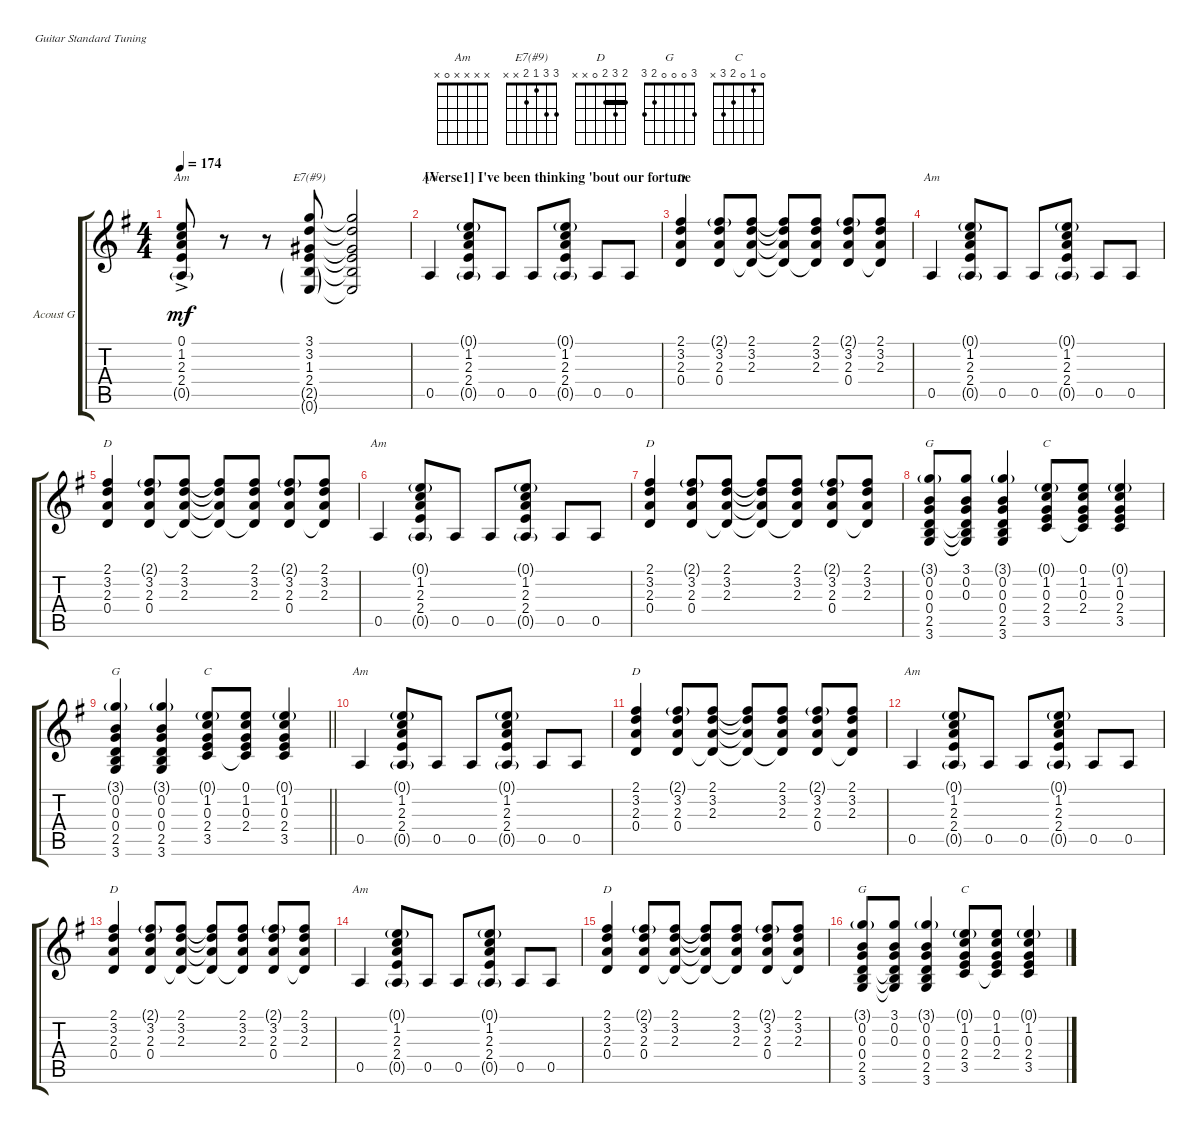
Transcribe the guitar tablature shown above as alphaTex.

\bracketExtendMode groupsimilarinstruments
\firstSystemTrackNameOrientation horizontal
\otherSystemsTrackNameOrientation horizontal
\track ("Acoustic Guitar" "Acoust G") {instrument acousticguitarsteel}
\staff {score tabs}
\tuning (E4 B3 G3 D3 A2 E2)
\chord ("Am" 0 1 2 2 0 x)
\chord ("E7(#9)" 3 3 1 2 x x)
\chord ("Am" x x x x 0 x)
\chord ("D" 2 3 2 0 x x) {barre 2}
\chord ("G" 3 0 0 0 2 3)
\chord ("C" 0 1 0 2 3 x)
\ts (4 4)
\tempo 174
\clef g2
\ks eminor
(2.4 2.3{ac} 1.2 0.1 0.5{g}).8{ch "Am" dy mf} r.8 r.8 (2.4 1.3 3.2 3.1 0.6{g} 2.5{g}).8{ch "E7(#9)"} (2.4{t} 1.3{t} 3.2{t} 3.1{t} 0.6{t} 2.5{t}).2 |
\section ("" "[Verse1] I've been thinking 'bout our fortune")
0.5.4{ch "Am"} (2.4 2.3 1.2 0.5{g} 0.1{g}).8 0.5.8 0.5.8 (2.4 2.3 1.2 0.5{g} 0.1{g}).8 0.5.8 0.5.8 |
(2.3 3.2 2.1 0.4).4{ch "D"} (2.3 3.2 2.1{g} 0.4).8 (2.3 3.2 2.1 0.4{t}).8 (2.3{t} 3.2{t} 2.1{t} 0.4{t}).8 (2.3 3.2 2.1 0.4{t}).8 (2.3 3.2 2.1{g} 0.4).8 (2.3 3.2 2.1 0.4{t}).8 |
0.5.4{ch "Am"} (2.4 2.3 1.2 0.5{g} 0.1{g}).8 0.5.8 0.5.8 (2.4 2.3 1.2 0.5{g} 0.1{g}).8 0.5.8 0.5.8 |
(2.3 3.2 2.1 0.4).4{ch "D"} (2.3 3.2 2.1{g} 0.4).8 (2.3 3.2 2.1 0.4{t}).8 (2.3{t} 3.2{t} 2.1{t} 0.4{t}).8 (2.3 3.2 2.1 0.4{t}).8 (2.3 3.2 2.1{g} 0.4).8 (2.3 3.2 2.1 0.4{t}).8 |
0.5.4{ch "Am"} (2.4 2.3 1.2 0.5{g} 0.1{g}).8 0.5.8 0.5.8 (2.4 2.3 1.2 0.5{g} 0.1{g}).8 0.5.8 0.5.8 |
(2.3 3.2 2.1 0.4).4{ch "D"} (2.3 3.2 2.1{g} 0.4).8 (2.3 3.2 2.1 0.4{t}).8 (2.3{t} 3.2{t} 2.1{t} 0.4{t}).8 (2.3 3.2 2.1 0.4{t}).8 (2.3 3.2 2.1{g} 0.4).8 (2.3 3.2 2.1 0.4{t}).8 |
(3.6 2.5 0.4 0.3 0.2 3.1{g}).8{ch "G"} (3.6{t} 2.5{t} 0.3 0.2 3.1 0.4{t}).8 (3.6 2.5 0.4 0.3 0.2 3.1{g}).4 (3.5 2.4 0.3 1.2 0.1{g}).8{ch "C"} (3.5{t} 2.4 0.3 1.2 0.1).8 (3.5 2.4 0.3 1.2 0.1{g}).4 |
\barLineRight lightlight
(3.6 2.5 0.4 0.3 0.2 3.1{g}).4{ch "G"} (3.6 2.5 0.4 0.3 0.2 3.1{g}).4 (3.5 2.4 0.3 1.2 0.1{g}).8{ch "C"} (3.5{t} 2.4 0.3 1.2 0.1).8 (3.5 2.4 0.3 1.2 0.1{g}).4 |
0.5.4{ch "Am"} (2.4 2.3 1.2 0.5{g} 0.1{g}).8 0.5.8 0.5.8 (2.4 2.3 1.2 0.5{g} 0.1{g}).8 0.5.8 0.5.8 |
(2.3 3.2 2.1 0.4).4{ch "D"} (2.3 3.2 2.1{g} 0.4).8 (2.3 3.2 2.1 0.4{t}).8 (2.3{t} 3.2{t} 2.1{t} 0.4{t}).8 (2.3 3.2 2.1 0.4{t}).8 (2.3 3.2 2.1{g} 0.4).8 (2.3 3.2 2.1 0.4{t}).8 |
0.5.4{ch "Am"} (2.4 2.3 1.2 0.5{g} 0.1{g}).8 0.5.8 0.5.8 (2.4 2.3 1.2 0.5{g} 0.1{g}).8 0.5.8 0.5.8 |
(2.3 3.2 2.1 0.4).4{ch "D"} (2.3 3.2 2.1{g} 0.4).8 (2.3 3.2 2.1 0.4{t}).8 (2.3{t} 3.2{t} 2.1{t} 0.4{t}).8 (2.3 3.2 2.1 0.4{t}).8 (2.3 3.2 2.1{g} 0.4).8 (2.3 3.2 2.1 0.4{t}).8 |
0.5.4{ch "Am"} (2.4 2.3 1.2 0.5{g} 0.1{g}).8 0.5.8 0.5.8 (2.4 2.3 1.2 0.5{g} 0.1{g}).8 0.5.8 0.5.8 |
(2.3 3.2 2.1 0.4).4{ch "D"} (2.3 3.2 2.1{g} 0.4).8 (2.3 3.2 2.1 0.4{t}).8 (2.3{t} 3.2{t} 2.1{t} 0.4{t}).8 (2.3 3.2 2.1 0.4{t}).8 (2.3 3.2 2.1{g} 0.4).8 (2.3 3.2 2.1 0.4{t}).8 |
(3.6 2.5 0.4 0.3 0.2 3.1{g}).8{ch "G"} (3.6{t} 2.5{t} 0.3 0.2 3.1 0.4{t}).8 (3.6 2.5 0.4 0.3 0.2 3.1{g}).4 (3.5 2.4 0.3 1.2 0.1{g}).8{ch "C"} (3.5{t} 2.4 0.3 1.2 0.1).8 (3.5 2.4 0.3 1.2 0.1{g}).4
